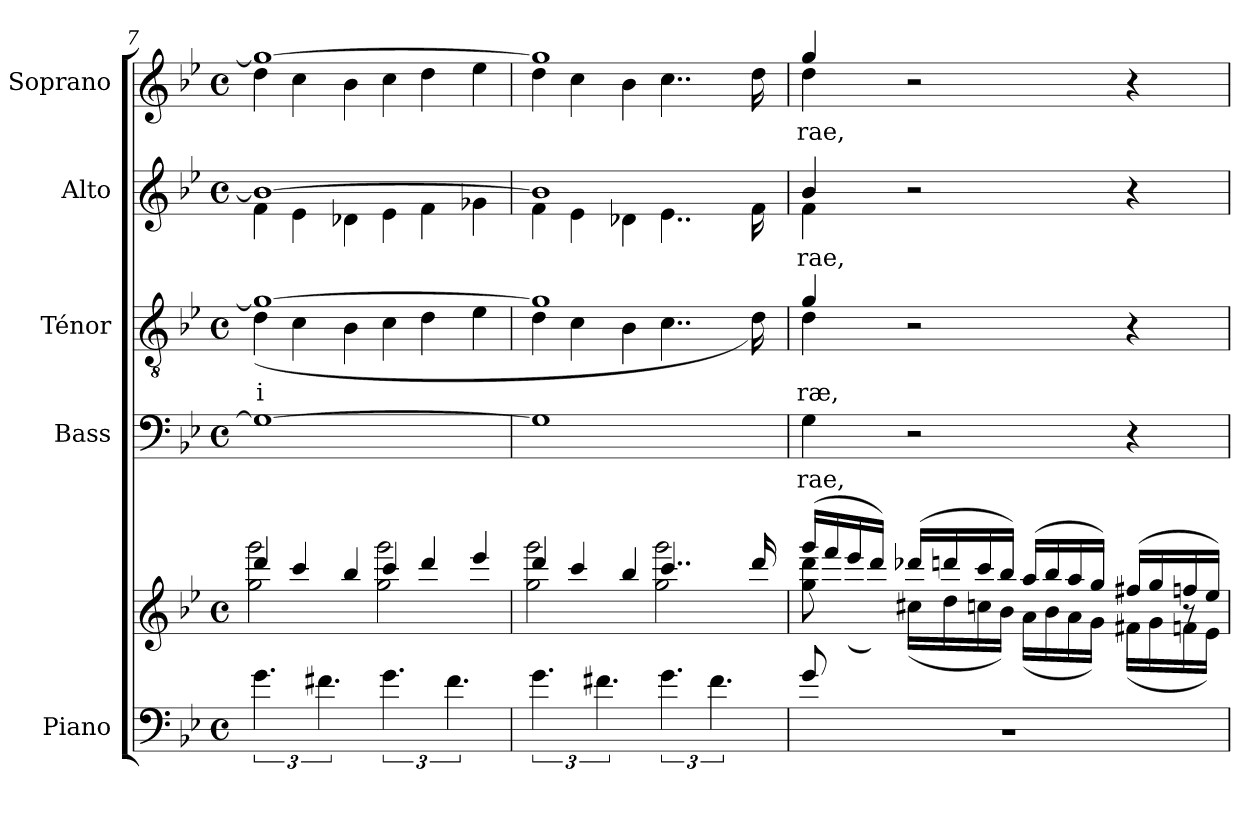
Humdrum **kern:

**kern	**kern	**kern	**text	**kern	**text	**kern	**text	**kern	**text
*part5	*part5	*part4	*part4	*part3	*part3	*part2	*part2	*part1	*part1
*staff6	*staff5	*staff4	*staff4	*staff3	*staff3	*staff2	*staff2	*staff1	*staff1
*I"Piano	*	*I"Bass	*	*I"Ténor	*	*I"Alto	*	*I"Soprano	*
*I'Pno.	*	*I'B.	*	*I'T.	*	*I'A.	*	*I'S.	*
*clefF4	*clefG2	*clefF4	*	*clefGv2	*	*clefG2	*	*clefG2	*
*	*	*	*	*	*	*ITrd2c3	*	*	*
*k[b-e-]	*k[b-e-]	*k[b-e-]	*	*k[b-e-]	*	*k[f#]	*	*k[b-e-]	*
*M4/4	*M4/4	*M4/4	*	*M4/4	*	*M4/4	*	*M4/4	*
*met(c)	*met(c)	*met(c)	*	*met(c)	*	*met(c)	*	*met(c)	*
=7	=7	=7	=7	=7	=7	=7	=7	=7	=7
*	*	*	*	*^	*	*^	*	*^	*
*	*Xtuplet	*	*	*	*Xtuplet	*	*	*Xtuplet	*	*	*Xtuplet	*
*	*^	*	*	*	*	*	*	*	*	*	*	*
6.g\	6ddd/	2gg\ 2ggg\	1G_	.	1g_	(6d\	i-	1gi_	6di\	---	1gg_	6dd\	---
.	6ccc/	.	.	.	.	6c\	.	.	6ci\	.	.	6cc\	.
6.f#X\	.	.	.	.	.	.	.	.	.	.	.	.	.
.	6bb-/	.	.	.	.	6B-\	.	.	6B-Xi\	.	.	6b-\	.
6.g\	6ccc/	2gg\ 2ggg\	.	.	.	6c\	.	.	6ci\	.	.	6cc\	.
.	6ddd/	.	.	.	.	6d\	.	.	6di\	.	.	6dd\	.
6.f#\	.	.	.	.	.	.	.	.	.	.	.	.	.
.	6eee-/	.	.	.	.	6e-\	.	.	6e-Xi\	.	.	6ee-\	.
=8	=8	=8	=8	=8	=8	=8	=8	=8	=8	=8	=8	=8	=8
6.g\	6ddd/	2gg\ 2ggg\	1G]	.	1g]	6d\	---	1gi]	6di\	--	1gg]	6dd\	--
.	6ccc/	.	.	.	.	6c\	.	.	6ci\	.	.	6cc\	.
6.f#X\	.	.	.	.	.	.	.	.	.	.	.	.	.
.	6bb-/	.	.	.	.	6B-\	.	.	6B-Xi\	.	.	6b-\	.
6.g\	4..ccc/	2gg\ 2ggg\	.	.	.	4..c\	.	.	4..ci\	.	.	4..cc\	.
6.f#\	.	.	.	.	.	.	.	.	.	.	.	.	.
.	16ddd/	.	.	.	.	16d\)	.	.	16di\	.	.	16dd\	.
=9	=9	=9	=9	=9	=9	=9	=9	=9	=9	=9	=9	=9	=9
*^	*	*^	*	*	*	*	*	*	*	*	*	*	*
8g/L	1r	(16ggg/LL	8ryy	8gg\ 8ddd\	4G\	-rae,	4g/	4d\	-ræ,	4gi/	4di\	-rae,	4gg/	4dd\	-rae,
.	.	16fff/	.	.	.	.	.	.	.	.	.	.	.	.	.
2..ryy	.	16eee-/	(16ee-\L	2ryy	.	.	.	.	.	.	.	.	.	.	.
.	.	16ddd/JJ)	16dd\JJ)	.	.	.	.	.	.	.	.	.	.	.	.
.	.	(16ddd-X/LL	(16cc#X\LL	.	2r	.	2r	2ryy	.	2r	2ryy	.	2r	2ryy	.
.	.	16dddn/	16dd\	.	.	.	.	.	.	.	.	.	.	.	.
.	.	16ccc/	16ccn\	.	.	.	.	.	.	.	.	.	.	.	.
.	.	16bb-/JJ)	16b-\JJ)	.	.	.	.	.	.	.	.	.	.	.	.
.	.	(16aa/LL	(16a\LL	.	.	.	.	.	.	.	.	.	.	.	.
.	.	16bb-/	16b-\	.	.	.	.	.	.	.	.	.	.	.	.
.	.	16aa/	16a\	4ryy	.	.	.	.	.	.	.	.	.	.	.
.	.	16gg/JJ)	16g\JJ)	.	.	.	.	.	.	.	.	.	.	.	.
.	.	(16ff#X/LL	(16f#X\LL	.	4r	.	4r	4ryy	.	4r	4ryy	.	4r	4ryy	.
.	.	16gg/	16g\	.	.	.	.	.	.	.	.	.	.	.	.
.	.	16ffn/	16fn\	8r	.	.	.	.	.	.	.	.	.	.	.
.	.	16ee-/JJ)	16e-\JJ)	.	.	.	.	.	.	.	.	.	.	.	.
*v	*v	*	*	*	*	*	*v	*v	*	*v	*v	*	*v	*v	*
*	*v	*v	*v	*	*	*	*	*	*	*	*
=	=	=	=	=	=	=	=	=	=
*-	*-	*-	*-	*-	*-	*-	*-	*-	*-
